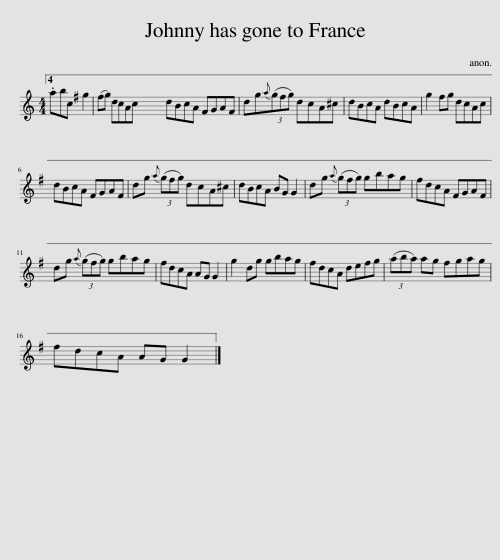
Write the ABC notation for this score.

X:1
L:1/8
M:4/4
I:linebreak $
K:C
V:1 treble
V:1
 .abc g2 (^fg) dcAc | dBcA ^FGAF | dg{a}(3(g^fg) dcA^c | dBcA dBcA | g2 ^fg dcAc |$ %5
 dBcA ^FGAF | dg{a} (3(g^fg) dcA^c | dBcA BG G2 | dg{a} (3(g^fg) gbag | ^fdcA ^FGAF |$ %10
 dg{a} (3(g^fg) gbag | ^fdcA AG G2 | g2 dg gbag | ^fdcA defg | (3(aba) ag ^fgag |$ %15
 ^fdcA AG G2 |] %16
